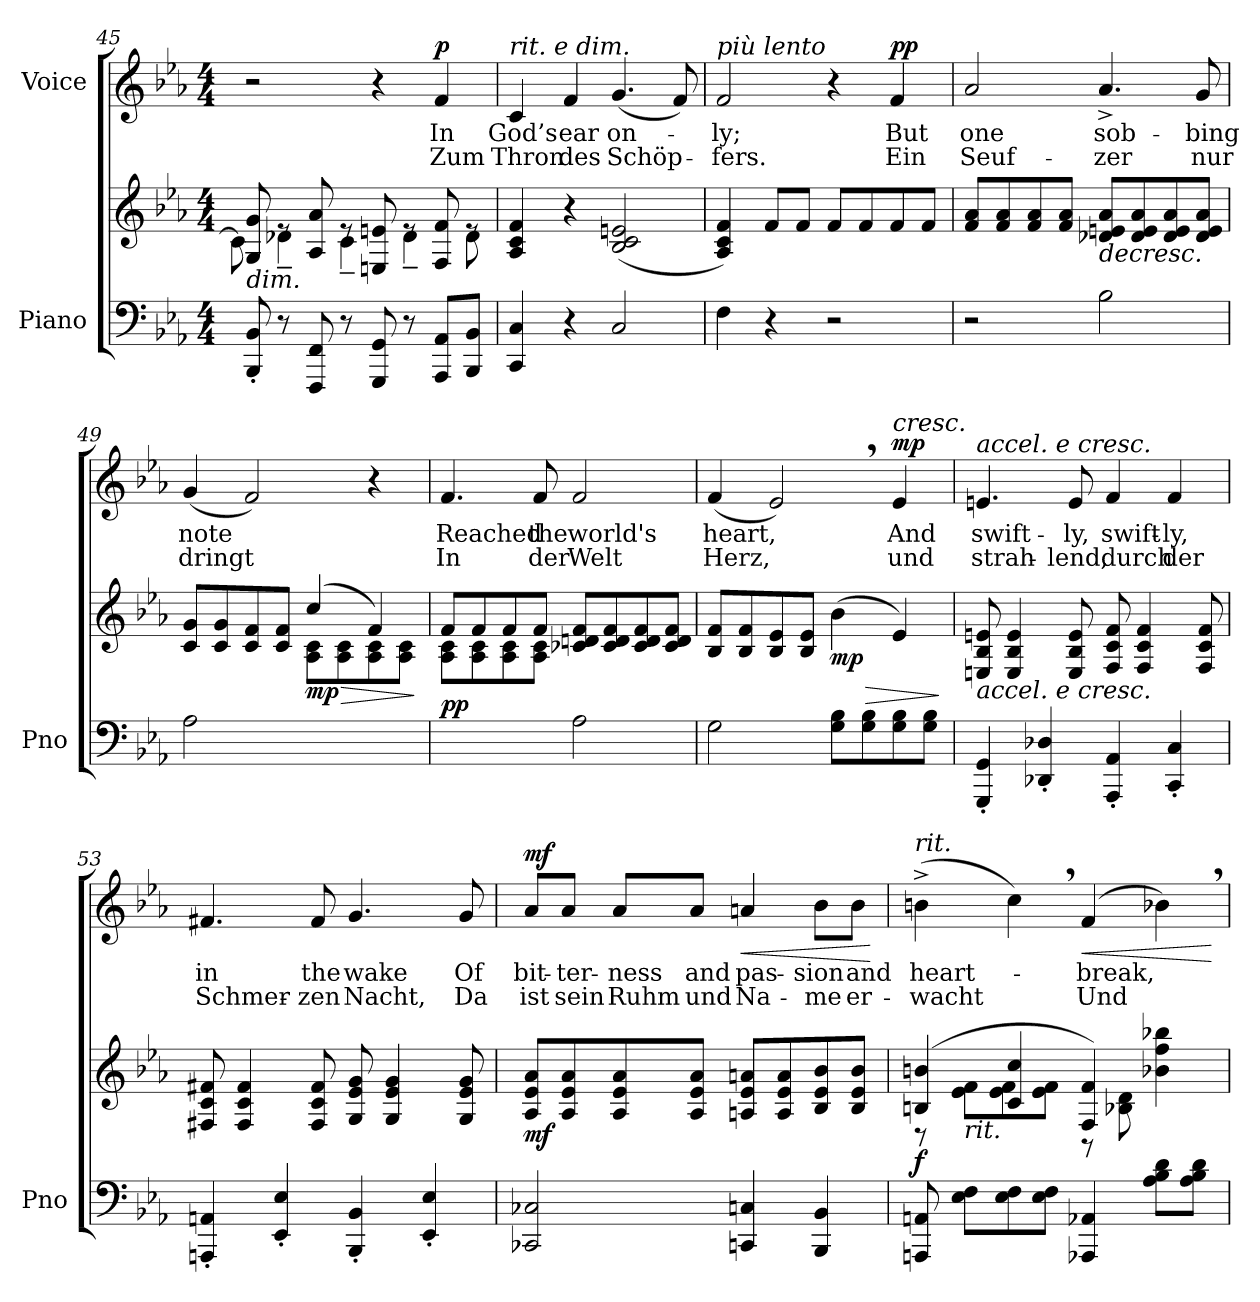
**kern	**kern	**dynam	**kern	**text	**text	**dynam
*part2	*part2	*part2	*part1	*part1	*part1	*part1
*staff3	*staff2	*staff2/3	*staff1	*staff1	*staff1	*staff1
*I"Piano	*	*	*I"Voice	*	*	*
*I'Pno	*	*	*	*	*	*
*clefF4	*clefG2	*	*clefG2	*	*	*
*k[b-e-a-]	*k[b-e-a-]	*	*k[b-e-a-]	*	*	*
*M4/4	*M4/4	*	*M4/4	*	*	*
=45	=45	=45	=45	=45	=45	=45
*	*^	*	*	*	*	*
!	!LO:TX:b:i:t=dim.	!	!	!	!	!	!
8BBB-/' 8BB-/'	8G/ 8g/	8c\]	.	2r	.	.	.
8r	8re	4d-X~\	.	.	.	.	.
8FFF/ 8FF/	8A-/ 8a-/	.	.	.	.	.	.
8r	8re	4c~\	.	.	.	.	.
8GGG/ 8GG/	8En/ 8en/	.	.	4r	.	.	.
8r	8re	4d-~\	.	.	.	.	.
!	!	!	!	!	!LO:LY:b	!LO:LY:b	!LO:DY:a
8AAA-/ 8AA-/L	8F/ 8f/	.	.	4f/	In	Zum	p
8BBB-/ 8BB-/J	8re	8d-\	.	.	.	.	.
*	*v	*v	*	*	*	*	*
!!LO:LB:g=z
=46	=46	=46	=46	=46	=46	=46
*	*	*	*MM114	*	*	*
*	*^	*	*	*	*	*
!	!	!	!	!LO:TX:a:i:t=rit. e dim.	!	!	!
!	!LO:TX:b:i:t=colla voce	!	!	!	!	!	!
!	!	!	!	!	!LO:LY:b	!LO:LY:b	!
*	*v	*v	*	*	*	*	*
4CC/ 4C/	4A-/ 4c/ 4f/	.	4c/	God’s	Thron	.
!	!	!	!	!LO:LY:b	!LO:LY:b	!
4r	4r	.	4f/	ear	des	.
*	*	*	*MM112	*	*	*
!	!	!	!	!LO:LY:b	!LO:LY:b	!
2C/	(>2B-/ 2c/ 2en/	.	(<4.g/	on-	Schöp-	.
.	.	.	8f/)	.	.	.
=47	=47	=47	=47	=47	=47	=47
*	*	*	*MM104	*	*	*
!	!	!	!LO:TX:a:i:t=più lento	!	!	!
!	!	!	!	!LO:LY:b	!LO:LY:b	!
4F\	4A-/ 4c/ 4f/)	.	2f/	-ly;	-fers.	.
!	!	!LO:DY:b	!	!	!	!
!	!	!LO:DY:n=1:b	!	!	!	!
4r	8f/L	pp other-dynamics	.	.	.	.
.	8f/J	.	.	.	.	.
2r	8f/L	.	4r	.	.	.
.	8f/	.	.	.	.	.
!	!	!	!	!LO:LY:b	!LO:LY:b	!LO:DY:a
.	8f/	.	4f/	But	Ein	pp
.	8f/J	.	.	.	.	.
=48	=48	=48	=48	=48	=48	=48
!	!	!	!	!LO:LY:b	!LO:LY:b	!
2r	8f/ 8a-/L	.	2a-/	one	Seuf-	.
.	8f/ 8a-/	.	.	.	.	.
.	8f/ 8a-/	.	.	.	.	.
.	8f/ 8a-/J	.	.	.	.	.
!	!	!LO:HP:b	!	!LO:LY:b	!LO:LY:b	!
2B-\	8d-X/ 8en/ 8a-/L	>	4.a-^/	sob-	-zer	.
.	8d-/ 8e/ 8a-/	.	.	.	.	.
.	8d-/ 8e/ 8a-/	.	.	.	.	.
!	!	!	!	!LO:LY:b	!LO:LY:b	!
.	8d-/ 8e/ 8a-/J	.	8g/	-bing	nur	.
!!LO:LB:g=z
=49	=49	=49	=49	=49	=49	=49
*	*^	*	*	*	*	*
!	!	!	!	!	!LO:LY:b	!LO:LY:b	!
2A-\	8c/ 8g/L	2ryy	.	(<4g/	note	dringt	.
.	8c/ 8g/	.	.	.	.	.	.
.	8c/ 8f/	.	.	2f/)	.	.	.
.	8c/ 8f/J	.	.	.	.	.	.
!	!	!	!LO:HP:b	!	!	!	!
!	!	!	!LO:DY:n=1:b	!	!	!	!
2ryy	(>4cc/	8A-\ 8c\L	> mp	.	.	.	.
.	.	8A-\ 8c\	.	.	.	.	.
.	4f/)	8A-\ 8c\	.	4r	.	.	.
.	.	8A-\ 8c\J	.	.	.	.	.
*	*v	*v	*	*	*	*	*
.	.	]	.	.	.	.
=50	=50	=50	=50	=50	=50	=50
*	*^	*	*	*	*	*
!	!	!	!LO:DY:a=2	!	!LO:LY:b	!LO:LY:b	!
2ryy	8f/L	8A-\ 8c\L	pp	4.f/	Reached	In	.
.	8f/	8A-\ 8c\	.	.	.	.	.
.	8f/	8A-\ 8c\	.	.	.	.	.
!	!	!	!	!	!LO:LY:b	!LO:LY:b	!
.	8f/J	8A-\ 8c\J	.	8f/	the	der	.
!	!	!	!	!	!LO:LY:b	!LO:LY:b	!
2A-\	8c-X/ 8dn/ 8f/L	2ryy	.	2f/	world's	Welt	.
.	8c-/ 8d/ 8f/	.	.	.	.	.	.
.	8c-/ 8d/ 8f/	.	.	.	.	.	.
.	8c-/ 8d/ 8f/J	.	.	.	.	.	.
*	*v	*v	*	*	*	*	*
=51	=51	=51	=51	=51	=51	=51
!	!	!	!	!LO:LY:b	!LO:LY:b	!
2G\	8B-/ 8f/L	.	(<4f/	heart,	Herz,	.
.	8B-/ 8f/	.	.	.	.	.
.	8B-/ 8e-/	.	2e-,/)	.	.	.
.	8B-/ 8e-/J	.	.	.	.	.
!	!	!LO:HP:b	!	!	!	!
!	!	!LO:DY:n=1:b	!	!	!	!
8G\ 8B-\L	(>4b-\	> mp	.	.	.	.
8G\ 8B-\	.	.	.	.	.	.
!	!	!	!LO:TX:a:i:t=cresc.	!	!	!
!	!	!	!	!LO:LY:b	!LO:LY:b	!LO:DY:a
8G\ 8B-\	4e-/)	.	4e-/	And	und	mp
8G\ 8B-\J	.	.	.	.	.	.
.	.	]	.	.	.	.
!!LO:PB:g=z
=52	=52	=52	=52	=52	=52	=52
*	*	*	*MM105	*	*	*
!	!	!	!LO:TX:a:i:t=accel. e cresc.	!	!	!
!	!LO:TX:b:i:t=accel. e cresc.	!	!	!	!	!
!	!	!	!	!LO:LY:b	!LO:LY:b	!
4GGG/' 4GG/'	8En/ 8B-/ 8en/	.	4.en/	swift-	strah-	.
.	4E/ 4B-/ 4e/	.	.	.	.	.
4DD-X/' 4D-X/'	.	.	.	.	.	.
!	!	!	!	!LO:LY:b	!LO:LY:b	!
.	8E/ 8B-/ 8e/	.	8e/	-ly,	-lend,	.
!	!	!	!	!LO:LY:b	!LO:LY:b	!
4AAA-/' 4AA-/'	8F/ 8c/ 8f/	.	4f/	swift-	durch	.
.	4F/ 4c/ 4f/	.	.	.	.	.
!	!	!	!	!LO:LY:b	!LO:LY:b	!
4CC/' 4C/'	.	.	4f/	-ly,	der	.
.	8F/ 8c/ 8f/	.	.	.	.	.
=53	=53	=53	=53	=53	=53	=53
*	*	*	*MM107	*	*	*
!	!	!	!	!LO:LY:b	!LO:LY:b	!
4AAAn/' 4AAn/'	8F#X/ 8c/ 8f#X/	.	4.f#X/	in	Schmer-	.
.	4F#/ 4c/ 4f#/	.	.	.	.	.
4EE-/' 4E-/'	.	.	.	.	.	.
!	!	!	!	!LO:LY:b	!LO:LY:b	!
.	8F#/ 8c/ 8f#/	.	8f#/	the	-zen	.
!	!	!	!	!LO:LY:b	!LO:LY:b	!
4BBB-/' 4BB-/'	8G/ 8e-/ 8g/	.	4.g/	wake	Nacht,	.
.	4G/ 4e-/ 4g/	.	.	.	.	.
4EE-/' 4E-/'	.	.	.	.	.	.
!	!	!	!	!LO:LY:b	!LO:LY:b	!
.	8G/ 8e-/ 8g/	.	8g/	Of	Da	.
=54	=54	=54	=54	=54	=54	=54
*	*	*	*MM108	*	*	*
!	!	!LO:DY:b	!	!LO:LY:b	!LO:LY:b	!LO:DY:a
2CC-X/ 2C-X/	8A-/ 8e-/ 8a-/L	mf	8a-/L	bit-	ist	mf
!	!	!	!	!LO:LY:b	!LO:LY:b	!
.	8A-/ 8e-/ 8a-/	.	8a-/J	-ter-	sein	.
!	!	!	!	!LO:LY:b	!LO:LY:b	!
.	8A-/ 8e-/ 8a-/	.	8a-/L	-ness	Ruhm	.
!	!	!	!	!LO:LY:b	!LO:LY:b	!
.	8A-/ 8e-/ 8a-/J	.	8a-/J	and	und	.
*	*	*	*MM109	*	*	*
!	!	!	!	!LO:LY:b	!LO:LY:b	!LO:HP:b
4CCn/ 4Cn/	8An/ 8e-/ 8an/L	.	4an/	pas-	Na-	<
.	8A/ 8e-/ 8a/	.	.	.	.	.
!	!	!	!	!LO:LY:b	!LO:LY:b	!
4BBB-/ 4BB-/	8B-/ 8e-/ 8b-/	.	8b-\L	-sion	-me	.
!	!	!	!	!LO:LY:b	!LO:LY:b	!
.	8B-/ 8e-/ 8b-/J	.	8b-\J	and	er-	.
.	.	]	.	.	.	[
!!LO:LB:g=z
=55	=55	=55	=55	=55	=55	=55
*	*	*	*MM110	*	*	*
*	*^	*	*	*	*	*
!	!	!	!	!LO:TX:a:i:t=rit.	!	!	!
!	!	!	!LO:DY:b	!	!LO:LY:b	!LO:LY:b	!
8AAAn/ 8AAn/	(>4Bn/ 4bn/	8r	f	(>4bn^\	heart-	-wacht	.
!	!	!LO:TX:b:i:t=rit.	!	!	!	!	!
8E-\ 8F\L	.	8e-\ 8f\L	.	.	.	.	.
8E-\ 8F\	4c/ 4cc/	8e-\ 8f\	.	4cc,\)	.	.	.
8E-\ 8F\J	.	8e-\ 8f\J	.	.	.	.	.
!	!	!	!	!	!LO:LY:b	!LO:LY:b	!LO:HP:b
4AAA-X/ 4AA-X/	4F/ 4f/)	8r	.	(>4f/	-break,	Und	<
.	.	8B-X\ 8d\	.	.	.	.	.
8A-\ 8B-\ 8d\L	4b-X\ 4ff\ 4bb-X\	4ryy	.	4b-X,\)	.	.	.
8A-\ 8B-\ 8d\J	.	.	.	.	.	.	.
*	*v	*v	*	*	*	*	*
.	.	.	.	.	.	[
=	=	=	=	=	=	=
*-	*-	*-	*-	*-	*-	*-
